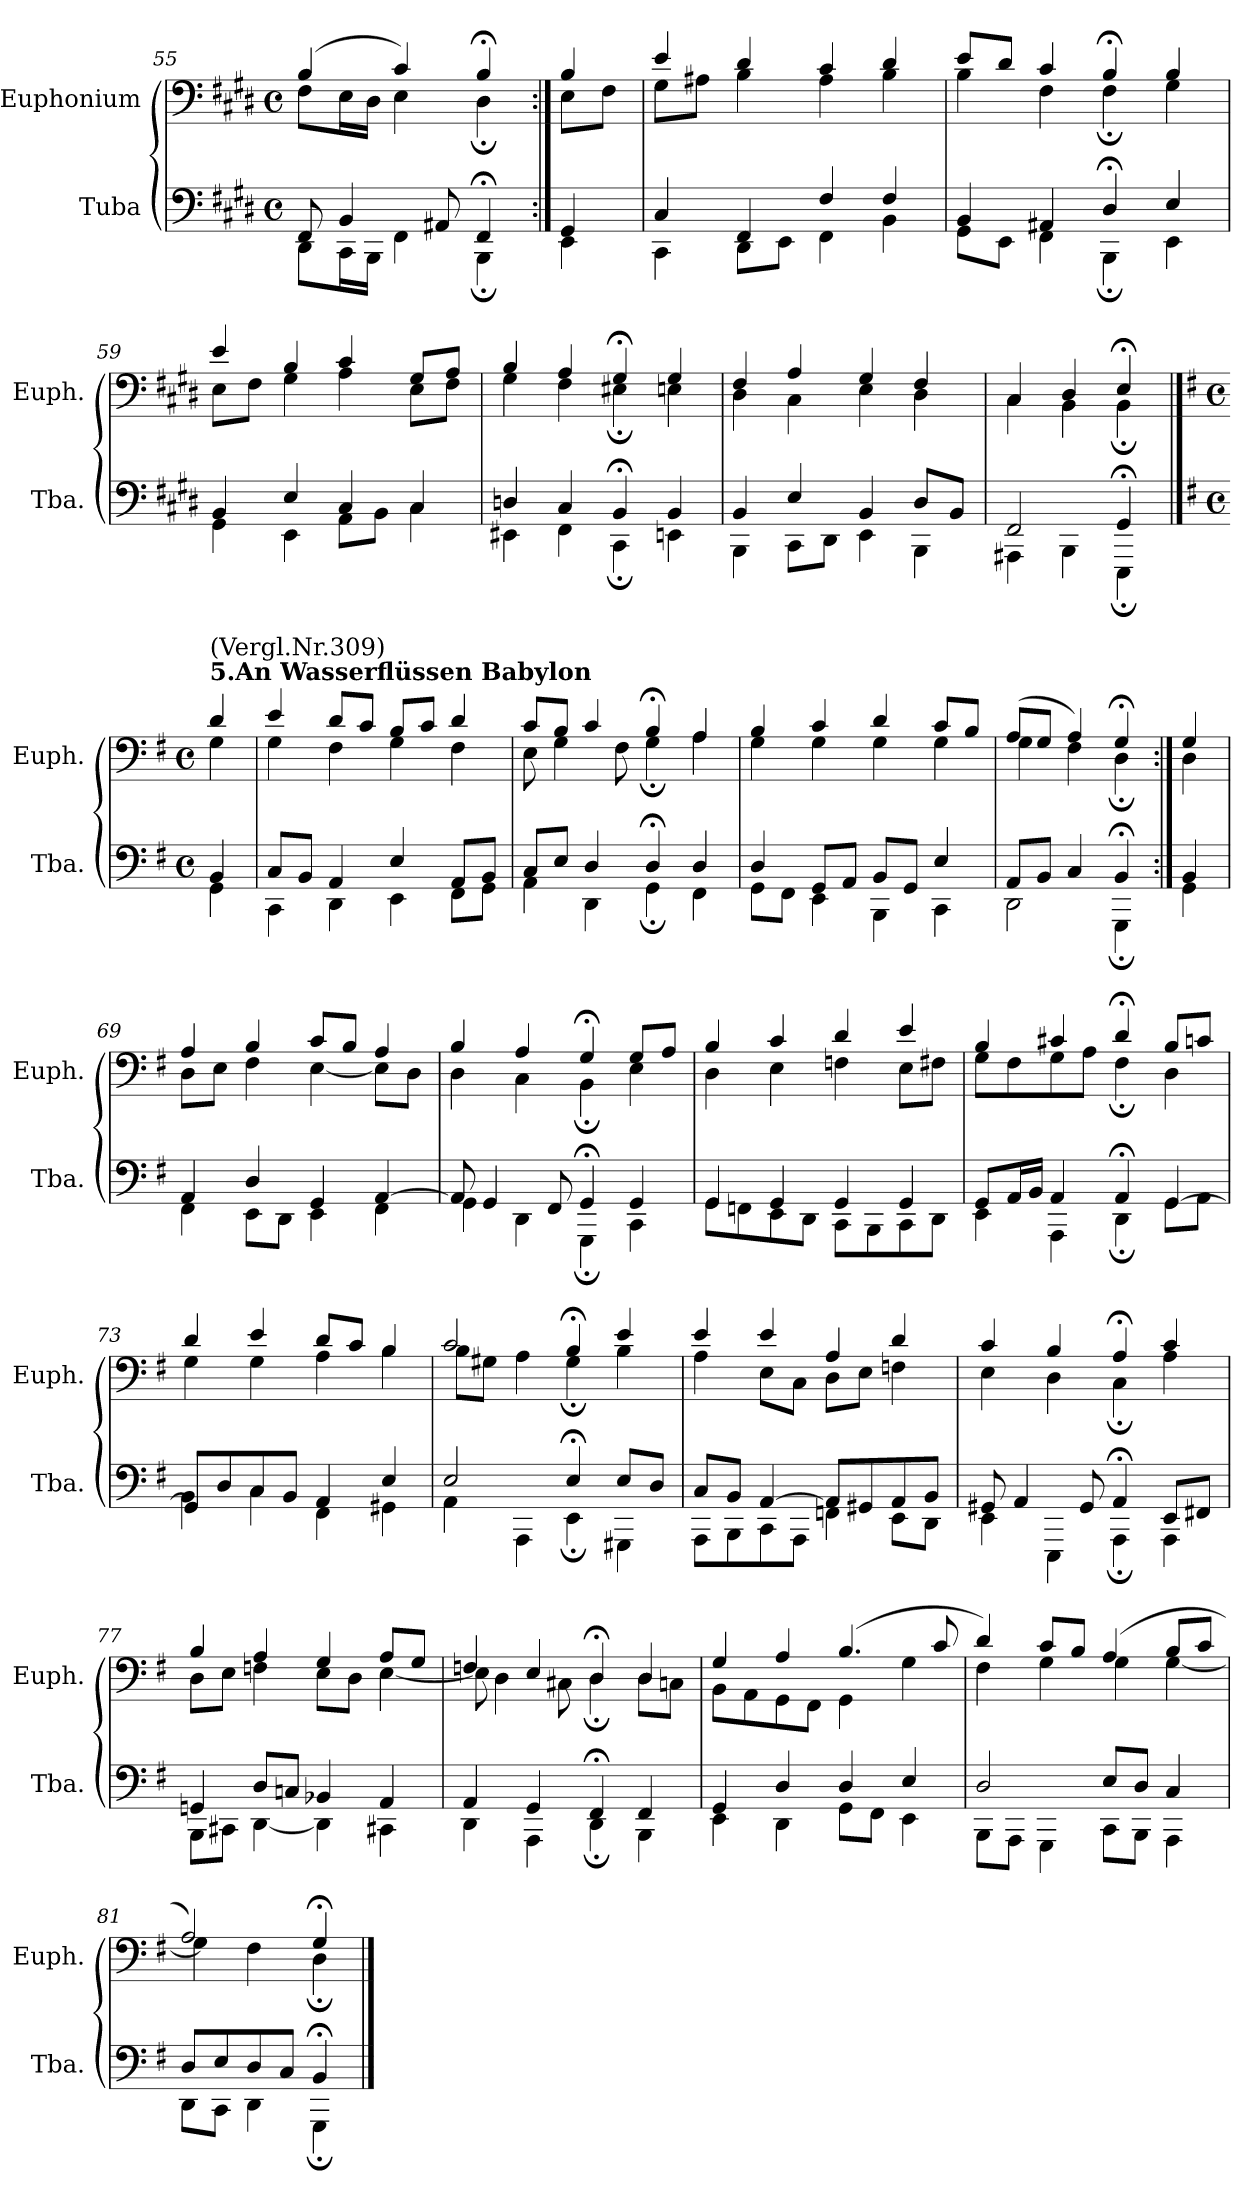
**kern	**kern
*part2	*part1
*staff2	*staff1
*I"Tuba	*I"Euphonium
*I'Tba.	*I'Euph.
*clefF4	*clefF4
*k[f#c#g#d#]	*k[f#c#g#d#]
*M4/4	*M4/4
*met(c)	*met(c)
=55	=55
*^	*^
8FF#/	8DD#\L	(>4B/	8F#\L
4BB/	16CC#\L	.	16E\L
.	16BBB\JJ	.	16D#\JJ
.	4FF#\	4c#/)	4E\
8AA#X/	.	.	.
4FF#;</	4BBB;\	4B;</	4D#;\
=56:|!	=56:|!	=56:|!	=56:|!
4GG#/	4EE\	4B/	8E\L
.	.	.	8F#\J
!!LO:LB:g=z	!!
=57	=57	=57	=57
4C#/	4CC#\	4e/	8G#\L
.	.	.	8A#X\J
4FF#/	8DD#\L	4d#/	4B\
.	8EE\J	.	.
4F#/	4FF#\	4c#/	4A#\
4F#/	4BB\	4d#/	4B\
=58	=58	=58	=58
4BB/	8GG#\L	8e/L	4B\
.	8EE\J	8d#/J	.
4AA#X/	4FF#\	4c#/	4F#\
4D#;</	4BBB;\	4B;</	4F#;\
4E/	4EE\	4B/	4G#\
=59	=59	=59	=59
4BB/	4GG#\	4e/	8E\L
.	.	.	8F#\J
4E/	4EE\	4B/	4G#\
4C#/	8AA\L	4c#/	4A\
.	8BB\J	.	.
4C#/	4C#\	8G#/L	8E\L
.	.	8A/J	8F#\J
!!LO:LB:g=z	!!
=60	=60	=60	=60
4Dn/	4EE#X\	4B/	4G#\
4C#/	4FF#\	4A/	4F#\
4BB;</	4CC#;\	4G#;</	4E#X;\
4BB/	4EEn\	4G#/	4En\
=61	=61	=61	=61
4BB/	4BBB\	4F#/	4D#\
4E/	8CC#\L	4A/	4C#\
.	8DD#\J	.	.
4BB/	4EE\	4G#/	4E\
8D#/L	4BBB\	4F#/	4D#\
8BB/J	.	.	.
=62	=62	=62	=62
2FF#/	4AAA#X\	4C#/	4C#\
.	4BBB\	4D#/	4BB\
4GG#;</	4EEE;\	4E;</	4BB;\
!!LO:PB:g=z	!!
==63	==63	==63	==63
*k[f#]	*	*k[f#]	*
*M4/4	*	*M4/4	*
*met(c)	*	*met(c)	*
!	!	!LO:TX:a:B:t=5.An Wasserflüssen Babylon	!
!	!	!LO:TX:t=(Vergl.Nr.309)	!
4BB/	4GG\	4d/	4G\
=64	=64	=64	=64
8C/L	4CC\	4e/	4G\
8BB/J	.	.	.
4AA/	4DD\	8d/L	4F#\
.	.	8c/J	.
4E/	4EE\	8B/L	4G\
.	.	8c/J	.
8AA/L	8FF#\L	4d/	4F#\
8BB/J	8GG\J	.	.
=65	=65	=65	=65
8C/L	4AA\	8c/L	8E\
8E/J	.	8B/J	4G\
4D/	4DD\	4c/	.
.	.	.	8F#\
4D;</	4GG;\	4B;</	4G;\
4D/	4FF#\	4A/	4A\
=66	=66	=66	=66
4D/	8GG\L	4B/	4G\
.	8FF#\J	.	.
8GG/L	4EE\	4c/	4G\
8AA/J	.	.	.
8BB/L	4BBB\	4d/	4G\
8GG/J	.	.	.
4E/	4CC\	8c/L	4G\
.	.	8B/J	.
=67	=67	=67	=67
8AA/L	2DD\	(>8A/L	4G\
8BB/J	.	8G/J	.
4C/	.	4A/)	4F#\
4BB;</	4GGG;\	4G;</	4D;\
=68:|!	=68:|!	=68:|!	=68:|!
4BB/	4GG\	4G/	4D\
!!LO:LB:g=z	!!
=69	=69	=69	=69
4AA/	4FF#\	4A/	8D\L
.	.	.	8E\J
4D/	8EE\L	4B/	4F#\
.	8DD\J	.	.
4GG/	4EE\	8c/L	[4E\
.	.	8B/J	.
[4AA/	4FF#\	4A/	8E\L]
.	.	.	8D\J
=70	=70	=70	=70
8AA/]	4GG\	4B/	4D\
4GG/	.	.	.
.	4DD\	4A/	4C\
8FF#/	.	.	.
4GG;</	4GGG;\	4G;</	4BB;\
4GG/	4CC\	8G/L	4E\
.	.	8A/J	.
=71	=71	=71	=71
4GG/	8GG\L	4B/	4D\
.	8FFn\	.	.
4GG/	8EE\	4c/	4E\
.	8DD\J	.	.
4GG/	8CC\L	4d/	4Fn\
.	8BBB\	.	.
4GG/	8CC\	4e/	8E\L
.	8DD\J	.	8F#X\J
=72	=72	=72	=72
8GG/L	4EE\	4B/	8G\L
16AA/L	.	.	8F#\
16BB/JJ	.	.	.
4AA/	4AAA\	4c#X/	8G\
.	.	.	8A\J
4AA;</	4DD;\	4d;</	4F#;\
[4GG/	8GG\L	8B/L	4D\
.	8AA\J	8cn/J	.
!!LO:LB:g=z	!!
=73	=73	=73	=73
8GG/L]	4BB\	4d/	4G\
8D/	.	.	.
8C/	4C\	4e/	4G\
8BB/J	.	.	.
4AA/	4FF#\	8d/L	4A\
.	.	8c/J	.
4E/	4GG#X\	4B/	4B\
=74	=74	=74	=74
2E/	4AA\	2c/	8B\L
.	.	.	8G#X\J
.	4AAA\	.	4A\
4E;</	4EE;\	4B;</	4G#;\
8E/L	4GGG#X\	4e/	4B\
8D/J	.	.	.
=75	=75	=75	=75
8C/L	8AAA\L	4e/	4A\
8BB/J	8BBB\	.	.
[4AA/	8CC\	4e/	8E\L
.	8AAA\J	.	8C\J
8AA/L]	4FFn\	4A/	8D\L
8GG#X/	.	.	8E\J
8AA/	8EE\L	4d/	4Fn\
8BB/J	8DD\J	.	.
=76	=76	=76	=76
8GG#X/	4EE\	4c/	4E\
4AA/	.	.	.
.	4EEE\	4B/	4D\
8GG#/	.	.	.
4AA;</	4AAA;\	4A;</	4C;\
8EE/L	4AAA\	4c/	4A\
8FF#X/J	.	.	.
!!LO:LB:g=z	!!
=77	=77	=77	=77
4GGn/	8BBB\L	4B/	8D\L
.	8CC#X\J	.	8E\J
8D/L	[4DD\	4A/	4Fn\
8Cn/J	.	.	.
4BB-X/	4DD\]	4G/	8E\L
.	.	.	8D\J
4AA/	4CC#X\	8A/L	[4E\
.	.	8G/J	.
=78	=78	=78	=78
4AA/	4DD\	4Fn/	8E\]
.	.	.	4D\
4GG/	4AAA\	4E/	.
.	.	.	8C#X\
4FF#;</	4DD;\	4D;</	4D;\
4FF#/	4BBB\	4D/	8D\L
.	.	.	8Cn\J
=79	=79	=79	=79
4GG/	4EE\	4G/	8BB\L
.	.	.	8AA\
4D/	4DD\	4A/	8GG\
.	.	.	8FF#\J
4D/	8GG\L	(>4.B/	4GG\
.	8FF#\J	.	.
4E/	4EE\	.	4G\
.	.	8c/	.
=80	=80	=80	=80
2D/	8BBB\L	4d/)	4F#\
.	8AAA\J	.	.
.	4GGG\	8c/L	4G\
.	.	8B/J	.
8E/L	8CC\L	(>4A/	4G\
8D/J	8BBB\J	.	.
4C/	4AAA\	8B/L	[4G\
.	.	8c/J	.
=81	=81	=81	=81
8D/L	8DD\L	2A/)	4G\]
8E/	8CC\J	.	.
8D/	4DD\	.	4F#\
8C/J	.	.	.
4BB;</	4GGG;\	4G;</	4D;\
*v	*v	*	*
*	*v	*v
==	==
*-	*-
